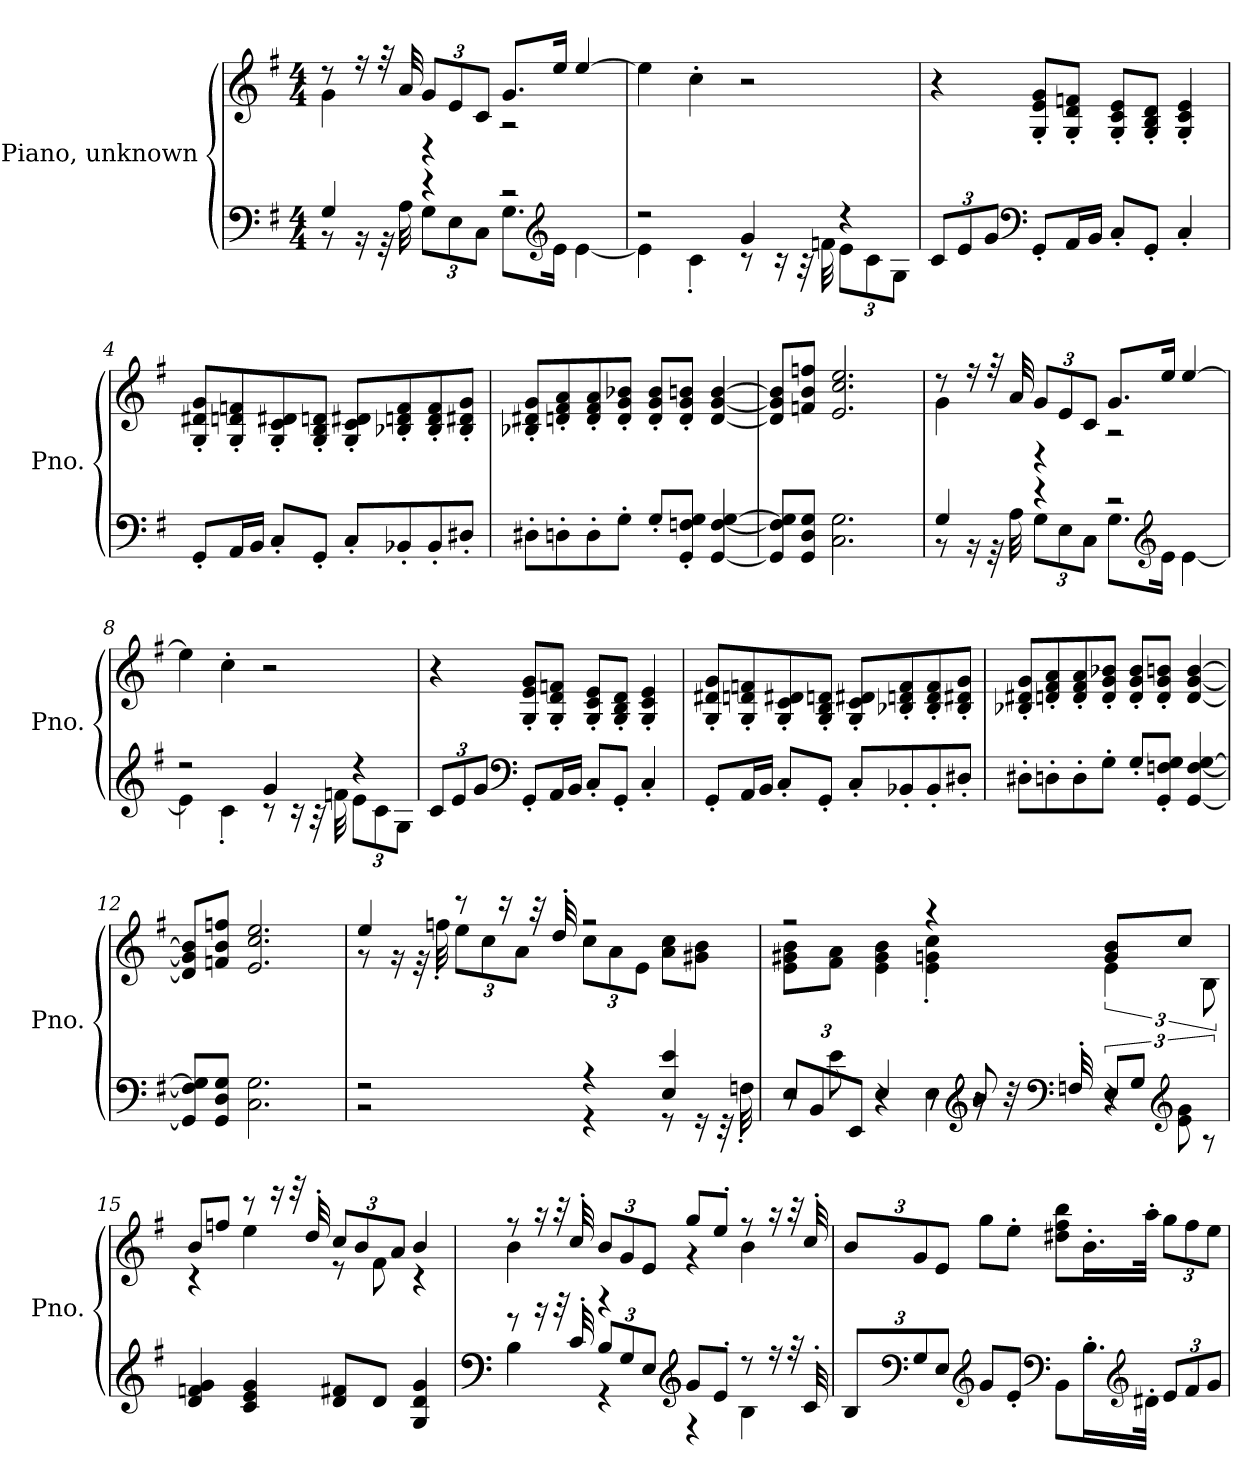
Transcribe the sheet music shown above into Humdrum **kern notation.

**kern	**kern
*part1	*part1
*staff2	*staff1
*I"Piano, unknown	*
*I'Pno.	*
*clefF4	*clefG2
*k[f#]	*k[f#]
*M4/4	*M4/4
*MM120	*MM120
=1	=1
*^	*^
4G/	8r	8r	4g\
.	16r	16r	.
.	32r	32r	.
.	32A\	32a/	.
*	*Xbrackettup	*Xbrackettup	*
4r	12G\L	12g/L	4r
.	12E\	12e/	.
.	12C\J	12c/J	.
2r	8.G\L	8.g/L	2r
*clefG2	*	*	*
.	16e\Jk	16ee/Jk	.
.	[4e\	[4ee/	.
*	*	*v	*v
=2	=2	=2
2r	4e\]	4ee\]
.	4c'\	4cc'\
4g/	8r	2r
.	16r	.
.	32r	.
.	32fn\	.
4r	12e\L	.
.	12c\	.
.	12G\J	.
*v	*v	*
=3	=3
12c/L	4r
12e/	.
12g/J	.
*clefF4	*
8GG'/L	8G/' 8e/' 8g/'L
16AA/L	8G/' 8d/' 8fn/'J
16BB/JJ	.
8C'/L	8G/' 8c/' 8e/'L
8GG'/J	8G/' 8B/' 8d/'J
4C'/	4G/' 4c/' 4e/'
!!LO:LB:g=z
=4	=4
8GG'/L	8G/' 8d#X/' 8g/'L
16AA/L	8G/' 8dn/' 8fn/'
16BB/JJ	.
8C'/L	8G/' 8c/' 8d#X/'
8GG'/J	8G/' 8B/' 8dn/'J
8C'/L	8G/' 8c/' 8d#X/'L
8BB-X'/	8B-X/' 8dn/' 8f/'
8BB-'/	8B-/' 8d/' 8f/'
8D#X'/J	8B-/' 8d#X/' 8g/'J
=5	=5
8D#X'\L	8B-X/' 8d#X/' 8g/'L
8Dn'\	8dn/' 8f#/' 8a/'
8D'\	8d/' 8f#/' 8a/'
8G'\J	8d/' 8g/' 8b-X/'J
8G'/L	8d/' 8g/' 8b-/'L
8GG/' 8Fn/' 8G/'J	8d/' 8g/' 8bn/'J
[4GG/ [4F/ [4G/	[4d/ [4g/ [4b/
=6	=6
8GG/] 8F/] 8G/]L	8d/] 8g/] 8b/]L
8GG/ 8D/ 8G/J	8fn/ 8b/ 8ffn/J
2.C\ 2.G\	2.e/ 2.cc/ 2.ee/
!!LO:LB:g=z
=7	=7
*^	*^
4G/	8r	8r	4g\
.	16r	16r	.
.	32r	32r	.
.	32A\	32a/	.
4r	12G\L	12g/L	4r
.	12E\	12e/	.
.	12C\J	12c/J	.
2r	8.G\L	8.g/L	2r
*clefG2	*	*	*
.	16e\Jk	16ee/Jk	.
.	[4e\	[4ee/	.
*	*	*v	*v
=8	=8	=8
2r	4e\]	4ee\]
.	4c'\	4cc'\
4g/	8r	2r
.	16r	.
.	32r	.
.	32fn\	.
4r	12e\L	.
.	12c\	.
.	12G\J	.
*v	*v	*
=9	=9
12c/L	4r
12e/	.
12g/J	.
*clefF4	*
8GG'/L	8G/' 8e/' 8g/'L
16AA/L	8G/' 8d/' 8fn/'J
16BB/JJ	.
8C'/L	8G/' 8c/' 8e/'L
8GG'/J	8G/' 8B/' 8d/'J
4C'/	4G/' 4c/' 4e/'
!!LO:LB:g=z
=10	=10
8GG'/L	8G/' 8d#X/' 8g/'L
16AA/L	8G/' 8dn/' 8fn/'
16BB/JJ	.
8C'/L	8G/' 8c/' 8d#X/'
8GG'/J	8G/' 8B/' 8dn/'J
8C'/L	8G/' 8c/' 8d#X/'L
8BB-X'/	8B-X/' 8dn/' 8f/'
8BB-'/	8B-/' 8d/' 8f/'
8D#X'/J	8B-/' 8d#X/' 8g/'J
=11	=11
8D#X'\L	8B-X/' 8d#X/' 8g/'L
8Dn'\	8dn/' 8f#/' 8a/'
8D'\	8d/' 8f#/' 8a/'
8G'\J	8d/' 8g/' 8b-X/'J
8G'/L	8d/' 8g/' 8b-/'L
8GG/' 8Fn/' 8G/'J	8d/' 8g/' 8bn/'J
[4GG/ [4F/ [4G/	[4d/ [4g/ [4b/
=12	=12
8GG/] 8F/] 8G/]L	8d/] 8g/] 8b/]L
8GG/ 8D/ 8G/J	8fn/ 8b/ 8ffn/J
2.C\ 2.G\	2.e/ 2.cc/ 2.ee/
!!LO:LB:g=z
=13	=13
*^	*^
2r	2r	4ee/	8r
.	.	.	16r
.	.	.	32r
.	.	.	32ffn'\
.	.	8r	12ee\L
.	.	.	12cc\
.	.	16r	.
.	.	.	12a\J
.	.	32r	.
.	.	32dd'/	.
4r	4r	2r	12cc\L
.	.	.	12a\
.	.	.	12e\J
4E/ 4e/	8r	.	8a\ 8cc\L
.	16r	.	8g#X\ 8b\J
.	32r	.	.
.	32Fn'\	.	.
=14	=14	=14	=14
*	*^	*	*
2r	8r	12E/L	2r	8e\ 8g#X\ 8b\L
.	.	12BB/	.	.
.	8e\	.	.	8f#\ 8a\J
.	.	12EE/J	.	.
.	4r	4E/	.	4e\ 4g#\ 4b\
8r	4E\	8r	4r	4e\' 4gn\' 4cc\'
*clefG2	*	*	*	*
8b/	.	16r	.	.
.	.	32r	.	.
*clefF4	*	*	*	*
.	.	32Fn'/	.	.
*	*	*brackettup	*	*brackettup
4r	8r	12E/L	8g/ 8b/L	6e\
.	.	12G/J	.	.
*clefG2	*	*	*	*
.	8e\ 8g\	.	8cc/J	.
.	.	12r	.	12B\
*v	*v	*v	*	*
!!LO:LB:g=z	!!
=15	=15	=15
4d/ 4fn/ 4g/	8b/L	4r
.	8ffn/J	.
4c/ 4e/ 4g/	8r	4ee\
.	16r	.
.	32r	.
.	32dd'/	.
*	*Xbrackettup	*
8d/ 8f#X/L	12cc/L	8r
.	12b/	.
8d/J	.	8f#\
.	12a/J	.
4G/ 4d/ 4g/	4b/	4r
=16	=16	=16
*clefF4	*	*
*^	*	*
8r	4B\	8r	4b\
16r	.	16r	.
32r	.	32r	.
32c'/	.	32cc'/	.
*Xbrackettup	*	*	*
12B/L	4r	12b/L	4r
12G/	.	12g/	.
12E/J	.	12e/J	.
*clefG2	*	*	*
8g/L	4r	8gg/L	4r
8e'/J	.	8ee'/J	.
8r	4B\	8r	4b\
16r	.	16r	.
32r	.	32r	.
32c'/	.	32cc'/	.
*v	*v	*	*
*	*v	*v
!!LO:PB:g=z
=17	=17
12B/L	12b/L
*clefF4	*
12G/	12g/
12E/J	12e/J
*clefG2	*
8g/L	8gg\L
8e'/J	8ee'\J
*clefF4	*
8BB\L	8dd#X\ 8ff#\ 8bb\L
16.B'\L	16.b'\L
*clefG2	*
32d#X'\JJk	32aa'\JJk
12e/L	12gg\L
12f#/	12ff#\
12g/J	12ee\J
=	=
*-	*-
